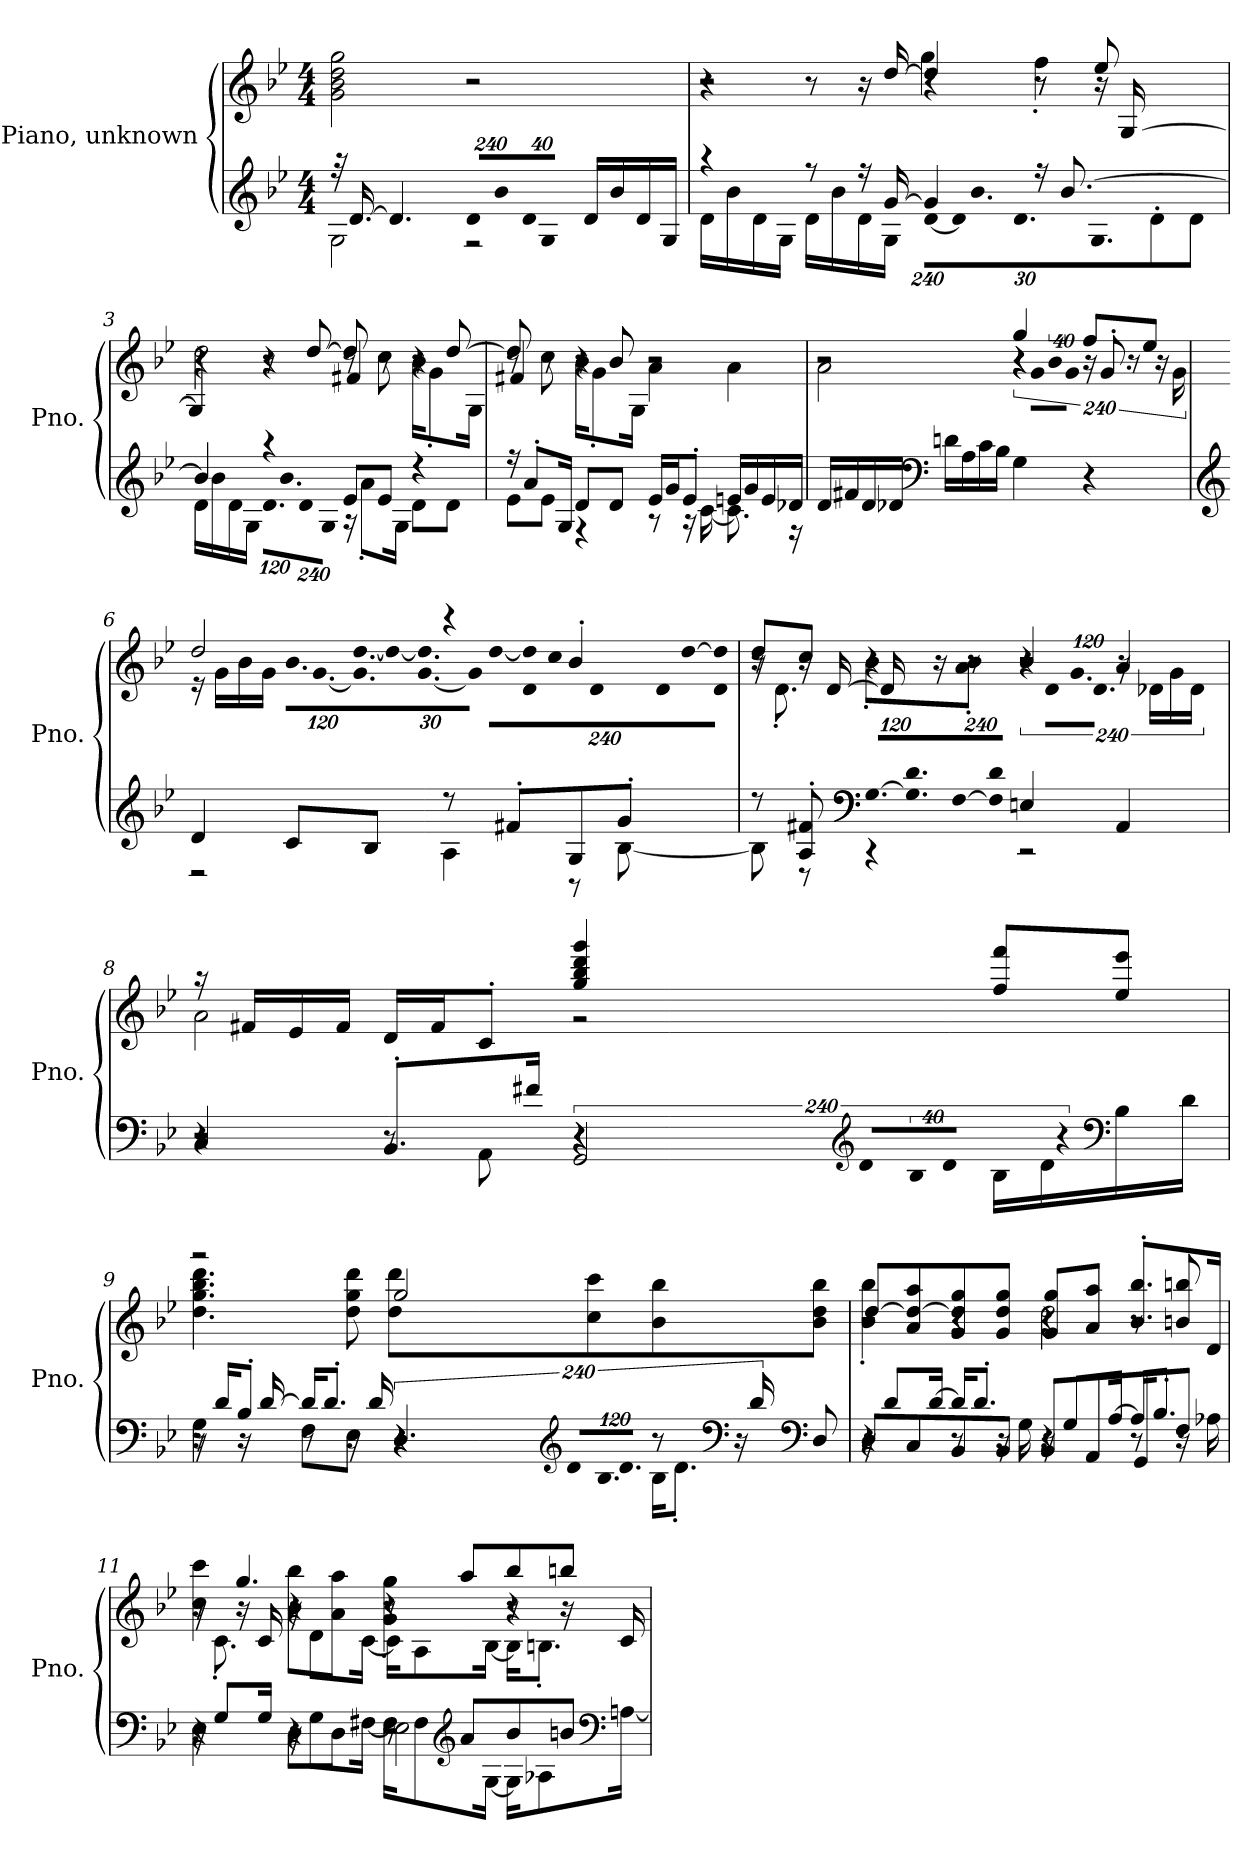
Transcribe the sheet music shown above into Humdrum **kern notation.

**kern	**kern
*part1	*part1
*staff2	*staff1
*I"Piano, unknown	*
*I'Pno.	*
*clefG2	*clefG2
*k[b-e-]	*k[b-e-]
*M4/4	*M4/4
*MM120	*MM120
=1	=1
*^	*
32r	2G\	2g\ 2b-\ 2dd\ 2gg\
[16.d/	.	.
4.d/]	.	.
*Xbrackettup	*	*
!LO:N:vis=16	!	!
1920%137d/LL	2r	2r
!LO:N:vis=16	!	!
1920%137b-/	.	.
!LO:N:vis=32	!	!
640%23d/K	.	.
!LO:N:vis=16	!	!
1920%137G/JJ	.	.
16d/LL	.	.
16b-/	.	.
16d/	.	.
16G/JJ	.	.
=2	=2	=2
*	*	*^
*	*	*	*^
4r	16d\LL	4r	2r	2r
.	16b-\	.	.	.
.	16d\	.	.	.
.	16G\JJ	.	.	.
8r	16d\LL	8r	.	.
.	16b-\	.	.	.
16r	16d\	16r	.	.
[16g/	16G\JJ	[16dd/	.	.
!	!LO:N:vis=16	!	!	!
4g/]	[1920%137d\LL	4dd/]	4gg\	4r
!	!LO:N:vis=64	!	!	!
.	960%17d\KL]	.	.	.
!	!LO:N:vis=32.	!	!	!
.	1920%103b-\	.	.	.
!	!LO:N:vis=32.	!	!	!
.	1920%103d\	.	.	.
!	!LO:N:vis=32.	!	!	!
.	1920%103G\JJ	.	.	.
16r	8d'\	8r	4ff'\	8r
[8.b-/	.	.	.	.
.	8d\J	8ee-/	.	16r
.	.	.	.	[16G/
!!LO:LB:g=z	!!	!!
=3	=3	=3	=3	=3
4b-/]	16d\LL	4r	2dd\	4G/]
.	16b-\	.	.	.
.	16d\	.	.	.
.	16G\JJ	.	.	.
!	!LO:N:vis=32.	!	!	!
4r	1920%103d\LLL	8r	.	4r
!	!LO:N:vis=32.	!	!	!
.	1920%103b-\J	.	.	.
!	!LO:N:vis=16	!	!	!
.	1920%137d\	.	.	.
.	.	[8dd/	.	.
!	!LO:N:vis=16	!	!	!
.	1920%137G\JJ	.	.	.
8e-/L	16r	8dd/]	8r	4f#X/
.	8a'\L	.	.	.
8e-/J	.	8r	8cc\	.
.	16G\Jk	.	.	.
4r	8d\L	8r	16b-\KL	4r
.	.	.	8g'\	.
.	8d\J	[8dd/	.	.
.	.	.	16G\Jk	.
=4	=4	=4	=4	=4
16r	8e-\L	8dd/]	8r	4f#X/
8a'/L	.	.	.	.
.	8e-\J	8r	8cc\	.
16G/Jk	.	.	.	.
8d/L	4r	8r	16b-\KL	4r
.	.	.	8g'\	.
8d/J	.	8b-/	.	.
.	.	.	16G\Jk	.
16e-/LL	8r	2r	4a\	2r
16g/J	.	.	.	.
8e-'/J	16r	.	.	.
.	[16c\	.	.	.
16en/LL	8.c\]	.	4a\	.
16g/	.	.	.	.
16e/	.	.	.	.
16d-X/JJ	16r	.	.	.
*v	*v	*	*	*
!!LO:LB:g=z	!!	!!
=5	=5	=5	=5
16d/LL	2r	2a\	2r
16f#X/	.	.	.
16d/	.	.	.
16d-X/JJ	.	.	.
*clefF4	*	*	*
16dn\LL	.	.	.
16A\	.	.	.
16c\	.	.	.
16B-\JJ	.	.	.
!	!	!LO:N:vis=16	!
4G\	4gg/	1920%137r	4r
!	!	!LO:N:vis=16	!
.	.	1920%137g\LL	.
!	!	!LO:N:vis=32	!
.	.	640%23b-\K	.
!	!	!LO:N:vis=16	!
.	.	1920%137g\JJ	.
4r	8ff/L	8r	16r
.	.	.	8.g'/
.	8ee-/J	16r	.
.	.	16g\	.
*	*v	*v	*v
=6	=6
*clefG2	*
*^	*^
4d/	2r	2dd/	16r
.	.	.	16g\LL
.	.	.	16b-\
.	.	.	16g\JJ
*	*	*	*Xbrackettup
!	!	!	!LO:N:vis=32.
8c/L	.	.	1920%103b-\LLL
!	!	!	!LO:N:vis=32.
.	.	.	[1920%103g\
!	!	!	!LO:N:vis=32.
.	.	.	1920%103g\] [1920%103dd\
8B-/J	.	.	.
!	!	!	!LO:N:vis=64
.	.	.	960%17dd\K_
!	!	!	!LO:N:vis=32.
.	.	.	[1920%103g\ 1920%103dd\]
!	!	!	!LO:N:vis=64
.	.	.	960%17g\JJJk]
!	!	!	!LO:N:vis=16
8r	4A\	4r	[1920%137dd\LL
!	!	!	!LO:N:vis=16
.	.	.	1920%137d\ 1920%137dd\]
8f#X'/L	.	.	.
!	!	!	!LO:N:vis=16
.	.	.	1920%137cc\
!	!	!	!LO:N:vis=16
.	.	.	1920%137d\
8G/	8r	4b-'/	.
.	.	.	1920ryy
!	!	!	!LO:N:vis=16
.	.	.	1920%137d\
!	!	!	!LO:N:vis=16
.	.	.	[1920%137dd\
8g'/J	[8B-\	.	.
!	!	!	!LO:N:vis=16
.	.	.	1920%137d\ 1920%137dd\]JJ
!!LO:LB:g=z
=7	=7	=7	=7
*	*	*	*^
8r	8B-\]	8dd/L	16r	8r
.	.	.	8.d'\	.
8A/' 8f#X/'	8r	8cc/J	.	16r
.	.	.	.	[16d/
*clefF4	*	*	*	*
!LO:N:vis=32.	!	!	!	!
[1920%103G/LLL	4r	4r	8b-'\L	16d/]
!LO:N:vis=32.	!	!	!	!
1920%103G/] 1920%103d/J	.	.	.	.
.	.	.	.	16r
!LO:N:vis=16	!	!	!	!
[1920%137F/	.	.	.	.
.	.	.	8a\' 8b-\'J	8r
!LO:N:vis=16	!	!	!	!
1920%137F/] 1920%137d/JJ	.	.	.	.
*	*	*	*brackettup	*
!	!	!	!LO:N:vis=16	!
4En/	2r	4b-/	1920%137r	2r
!	!	!	!LO:N:vis=16	!
.	.	.	1920%137d\LL	.
!	!	!	!LO:N:vis=32.	!
.	.	.	1920%103g\L	.
!	!	!	!LO:N:vis=32.	!
.	.	.	1920%103d\JJJ	.
4AA/	.	4a/	16r	.
.	.	.	16d-X\LL	.
.	.	.	16g\	.
.	.	.	16d-\JJ	.
*	*	*	*v	*v
=8	=8	=8	=8
*	*^	*	*
4C/	4r	2r	16r	2a\
.	.	.	16f#X/LL	.
.	.	.	16e-/	.
.	.	.	16f#/JJ	.
8.BB-'/L	8r	.	16d/LL	.
.	.	.	16f#/J	.
.	8AA\	.	8c'/J	.
16f#X/Jk	.	.	.	.
*brackettup	*	*	*	*
!LO:N:vis=16	!	!	!	!
1920%137r	4r	2GG/	4gg/ 4bb-/ 4ddd/ 4ggg/	2r
*clefG2	*	*	*	*
!LO:N:vis=16	!	!	!	!
1920%137d/LL	.	.	.	.
!LO:N:vis=32	!	!	!	!
640%23B-/K	.	.	.	.
!LO:N:vis=16	!	!	!	!
1920%137d/JJ	.	.	.	.
4r	16B-\LL	.	8ff/ 8fff/L	.
.	16d\	.	.	.
*clefF4	*	*	*	*
.	16B-\	.	8ee-/ 8eee-/J	.
.	16d\JJ	.	.	.
!!LO:LB:g=z	!!
=9	=9	=9	=9	=9
16r	4G\	8r	2r	4.dd\ 4.gg\ 4.bb-\ 4.ddd\
16d/KL	.	.	.	.
8B-'/J	.	16r	.	.
.	.	[16d/	.	.
8r	8F\L	16d/KL]	.	.
.	.	8.d'/J	.	.
16r	8E-\J	.	.	8dd\ 8gg\ 8ddd\
16d/	.	.	.	.
!LO:N:vis=16	!	!	!	!
1920%137r	4r	4.D/	2gg/	8dd\ 8ddd\L
*clefG2	*	*	*	*
!LO:N:vis=16	!	!	!	!
1920%137d/LL	.	.	.	.
.	.	.	.	8cc\ 8ccc\
!LO:N:vis=32.	!	!	!	!
1920%103B-/L	.	.	.	.
!LO:N:vis=32.	!	!	!	!
1920%103d/JJJ	.	.	.	.
8r	16B-\KL	.	.	8b-\ 8bb-\
.	8.d'\J	.	.	.
*clefF4	*	*	*	*
16r	.	8D/	.	8b-\ 8dd\ 8bb-\J
16d/	.	.	.	.
=10	=10	=10	=10	=10
*	*	*	*	*^
16r	4r	8D/L	2r	4b-\' 4bb-\'	[8dd/L
8d/L	.	.	.	.	.
.	.	8C/	.	.	8a/ 8dd/_ 8aa/
[16d/Jk	.	.	.	.	.
16d/KL]	8r	8BB-/	.	4r	8g/ 8dd/] 8gg/
8.d'/J	.	.	.	.	.
.	16r	8BB-/J	.	.	8g/ 8dd/ 8gg/J
.	16G\	.	.	.	.
16r	4r	8BB-/L	4r	2dd\	8g/ 8gg/L
8G/L	.	.	.	.	.
.	.	8AA/	.	.	8a/ 8aa/J
[16A/Jk	.	.	.	.	.
16A/KL]	8r	8GG/	8r	.	8.b-/' 8.bb-/'L
8.B-'/J	.	.	.	.	.
.	16r	8F/J	8bn/ 8bbn/	.	.
.	16A-X\	.	.	.	16d/Jk
!!LO:LB:g=z
=11	=11	=11	=11	=11	=11
*	*	*^	*	*	*^
2r	4r	16r	4E-\	8r	4cc\ 4ccc\	8r	16r
.	.	8G/L	.	.	.	.	8.c'\
.	.	.	.	4.gg/	.	16r	.
.	.	16G/Jk	.	.	.	16c/	.
.	16r	4r	8D\L	.	8b-\ 8bb-\L	4r	16r
.	8G\L	.	.	.	.	.	8d\L
.	.	.	8D\J	.	8a\ 8aa\J	.	.
.	[16F#X\Jk	.	.	.	.	.	[16c\Jk
8r	16F#\KL]	2r	2E-\	8r	4g\' 4gg\'	4r	16c\KL]
.	8F#\	.	.	.	.	.	8A\
*clefG2	*	*	*	*	*	*	*
8a/L	.	.	.	8aa/L	.	.	.
.	[16G\Jk	.	.	.	.	.	[16B-\Jk
8b-/	16G\KL]	.	.	8bb-/	4r	8r	16B-\KL]
.	8A-X\	.	.	.	.	.	8.Bn'\J
8bn/J	.	.	.	8bbn/J	.	16r	.
*clefF4	*	*	*	*	*	*	*
.	[16An\Jk	.	.	.	.	16c/	.
*v	*v	*v	*v	*	*	*	*
*	*v	*v	*v	*v
=	=
*-	*-
